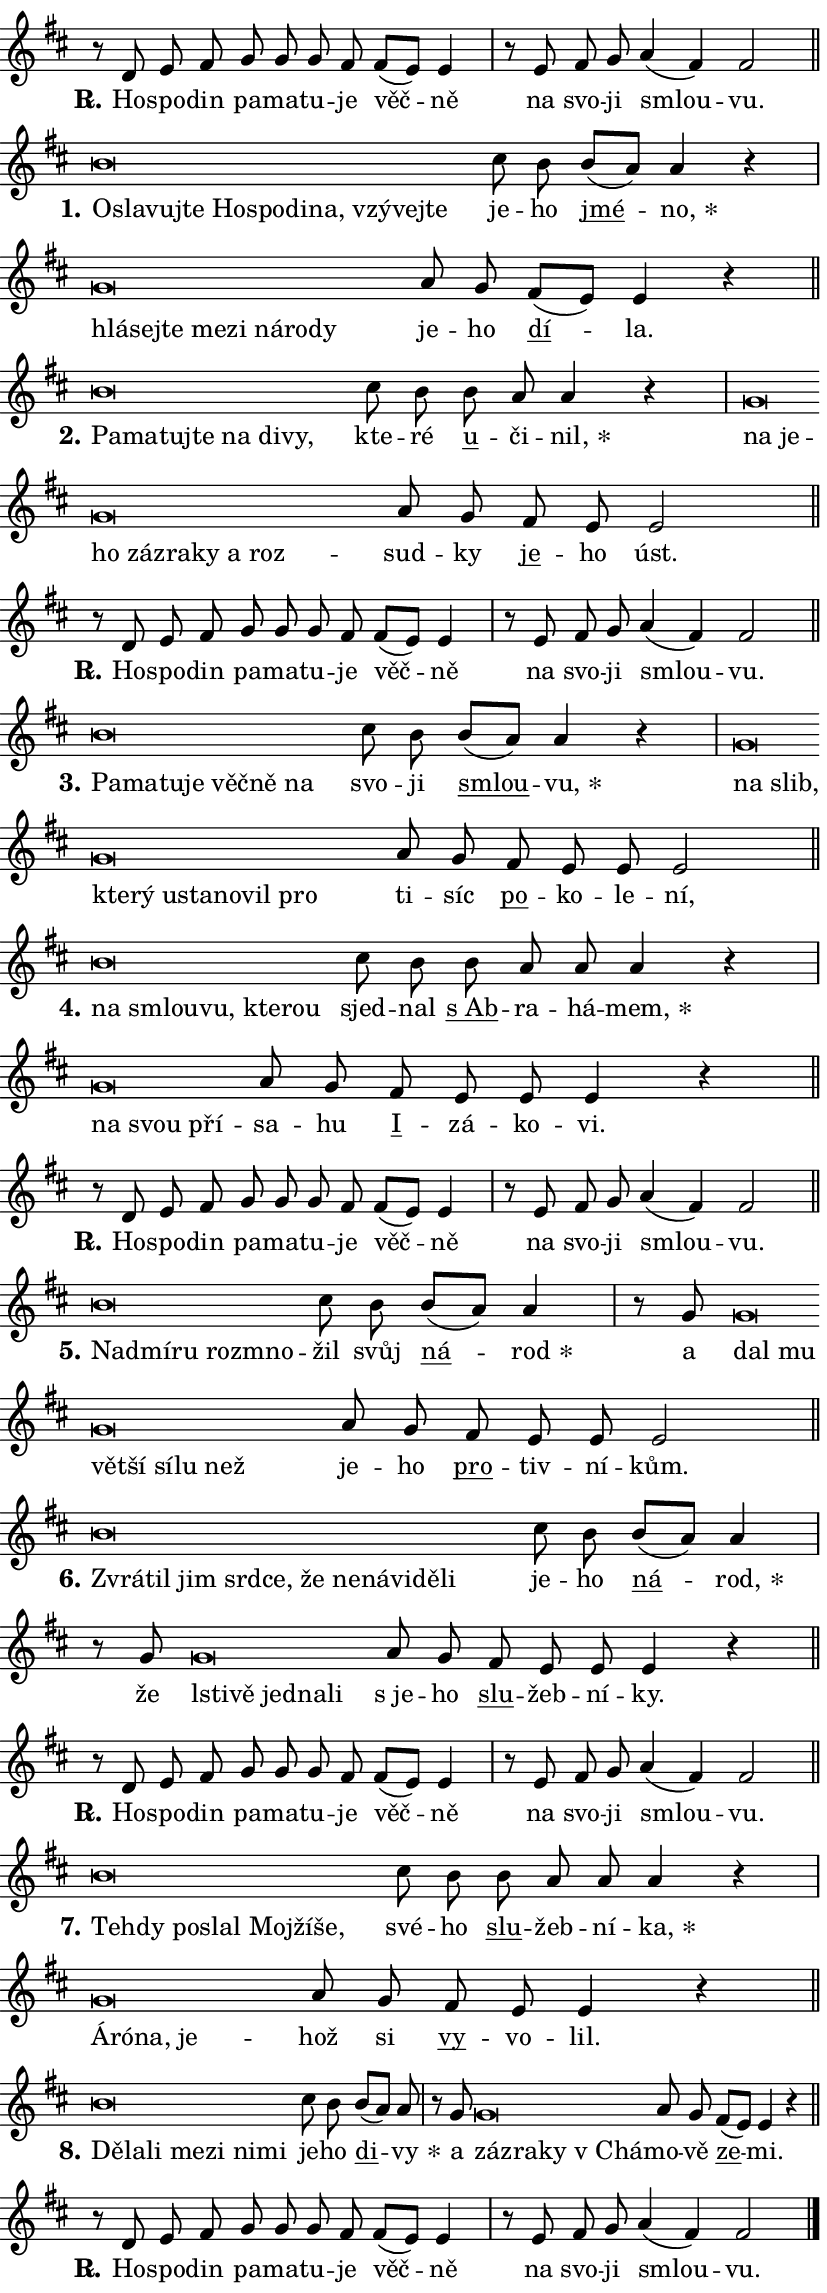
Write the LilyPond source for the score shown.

\version "2.24.0"
\header { tagline = "" }
\paper {
  indent = 0\cm
  top-margin = 0\cm
  right-margin = 0.13\cm % to fit lyric hyphens
  bottom-margin = 0\cm
  left-margin = 0\cm
  paper-width = 14\cm
  page-breaking = #ly:one-page-breaking
  system-system-spacing.basic-distance = #11
  score-system-spacing.basic-distance = #11
  ragged-last = ##f
}


%% Author: Thomas Morley
%% https://lists.gnu.org/archive/html/lilypond-user/2020-05/msg00002.html
#(define (line-position grob)
"Returns position of @var[grob} in current system:
   @code{'start}, if at first time-step
   @code{'end}, if at last time-step
   @code{'middle} otherwise
"
  (let* ((col (ly:item-get-column grob))
         (ln (ly:grob-object col 'left-neighbor))
         (rn (ly:grob-object col 'right-neighbor))
         (col-to-check-left (if (ly:grob? ln) ln col))
         (col-to-check-right (if (ly:grob? rn) rn col))
         (break-dir-left
           (and
             (ly:grob-property col-to-check-left 'non-musical #f)
             (ly:item-break-dir col-to-check-left)))
         (break-dir-right
           (and
             (ly:grob-property col-to-check-right 'non-musical #f)
             (ly:item-break-dir col-to-check-right))))
        (cond ((eqv? 1 break-dir-left) 'start)
              ((eqv? -1 break-dir-right) 'end)
              (else 'middle))))

#(define (tranparent-at-line-position vctor)
  (lambda (grob)
  "Relying on @code{line-position} select the relevant enry from @var{vctor}.
Used to determine transparency,"
    (case (line-position grob)
      ((end) (not (vector-ref vctor 0)))
      ((middle) (not (vector-ref vctor 1)))
      ((start) (not (vector-ref vctor 2))))))

noteHeadBreakVisibility =
#(define-music-function (break-visibility)(vector?)
"Makes @code{NoteHead}s transparent relying on @var{break-visibility}"
#{
  \override NoteHead.transparent =
    #(tranparent-at-line-position break-visibility)
#})

#(define delete-ledgers-for-transparent-note-heads
  (lambda (grob)
    "Reads whether a @code{NoteHead} is transparent.
If so this @code{NoteHead} is removed from @code{'note-heads} from
@var{grob}, which is supposed to be @code{LedgerLineSpanner}.
As a result ledgers are not printed for this @code{NoteHead}"
    (let* ((nhds-array (ly:grob-object grob 'note-heads))
           (nhds-list
             (if (ly:grob-array? nhds-array)
                 (ly:grob-array->list nhds-array)
                 '()))
           ;; Relies on the transparent-property being done before
           ;; Staff.LedgerLineSpanner.after-line-breaking is executed.
           ;; This is fragile ...
           (to-keep
             (remove
               (lambda (nhd)
                 (ly:grob-property nhd 'transparent #f))
               nhds-list)))
      ;; TODO find a better method to iterate over grob-arrays, similiar
      ;; to filter/remove etc for lists
      ;; For now rebuilt from scratch
      (set! (ly:grob-object grob 'note-heads)  '())
      (for-each
        (lambda (nhd)
          (ly:pointer-group-interface::add-grob grob 'note-heads nhd))
        to-keep))))

squashNotes = {
  \override NoteHead.X-extent = #'(-0.2 . 0.2)
  \override NoteHead.Y-extent = #'(-0.75 . 0)
  \override NoteHead.stencil =
    #(lambda (grob)
       (let ((pos (ly:grob-property grob 'staff-position)))
         (begin
           (if (< pos -7) (display "ERROR: Lower brevis then expected\n") (display ""))
           (if (<= pos -6) ly:text-interface::print ly:note-head::print))))
}
unSquashNotes = {
  \revert NoteHead.X-extent
  \revert NoteHead.Y-extent
  \revert NoteHead.stencil
}

hideNotes = \noteHeadBreakVisibility #begin-of-line-visible
unHideNotes = \noteHeadBreakVisibility #all-visible

% work-around for resetting accidentals
% https://lilypond.org/doc/v2.23/Documentation/notation/displaying-rhythms#unmetered-music
cadenzaMeasure = {
  \cadenzaOff
  \partial 1024 s1024
  \cadenzaOn
}

#(define-markup-command (accent layout props text) (markup?)
  "Underline accented syllable"
  (interpret-markup layout props
    #{\markup \override #'(offset . 4.3) \underline { #text }#}))

responsum = \markup \concat {
  "R" \hspace #-1.05 \path #0.1 #'((moveto 0 0.07) (lineto 0.9 0.8)) \hspace #0.05 "."
}

spaceSize = #0.6828661417322834 % exact space size for TeX Gyre Schola

\layout {
  \context {
    \Staff
    \remove "Time_signature_engraver"
    \override LedgerLineSpanner.after-line-breaking = #delete-ledgers-for-transparent-note-heads
  }
  \context {
    \Lyrics {
      \override LyricSpace.minimum-distance = \spaceSize
      \override LyricText.font-name = #"TeX Gyre Schola"
      \override LyricText.font-size = 1
      \override StanzaNumber.font-name = #"TeX Gyre Schola Bold"
      \override StanzaNumber.font-size = 1
    }
  }
  \context {
    \Score 
    \override NoteHead.text =
      #(lambda (grob) 
        (let ((pos (ly:grob-property grob 'staff-position)))
          #{\markup {
            \combine
              \halign #-0.55 \raise #(if (= pos -6) 0 0.5) \override #'(thickness . 2) \draw-line #'(3.2 . 0)
              \musicglyph "noteheads.sM1"
          }#}))
  }
}

% magnetic-lyrics.ily
%
%   written by
%     Jean Abou Samra <jean@abou-samra.fr>
%     Werner Lemberg <wl@gnu.org>
%
%   adapted by
%     Jiri Hon <jiri.hon@gmail.com>
%
% Version 2022-Apr-15

% https://www.mail-archive.com/lilypond-user@gnu.org/msg149350.html

#(define (Left_hyphen_pointer_engraver context)
   "Collect syllable-hyphen-syllable occurrences in lyrics and store
them in properties.  This engraver only looks to the left.  For
example, if the lyrics input is @code{foo -- bar}, it does the
following.

@itemize @bullet
@item
Set the @code{text} property of the @code{LyricHyphen} grob between
@q{foo} and @q{bar} to @code{foo}.

@item
Set the @code{left-hyphen} property of the @code{LyricText} grob with
text @q{foo} to the @code{LyricHyphen} grob between @q{foo} and
@q{bar}.
@end itemize

Use this auxiliary engraver in combination with the
@code{lyric-@/text::@/apply-@/magnetic-@/offset!} hook."
   (let ((hyphen #f)
         (text #f))
     (make-engraver
      (acknowledgers
       ((lyric-syllable-interface engraver grob source-engraver)
        (set! text grob)))
      (end-acknowledgers
       ((lyric-hyphen-interface engraver grob source-engraver)
        ;(when (not (grob::has-interface grob 'lyric-space-interface))
          (set! hyphen grob)));)
      ((stop-translation-timestep engraver)
       (when (and text hyphen)
         (ly:grob-set-object! text 'left-hyphen hyphen))
       (set! text #f)
       (set! hyphen #f)))))

#(define (lyric-text::apply-magnetic-offset! grob)
   "If the space between two syllables is less than the value in
property @code{LyricText@/.details@/.squash-threshold}, move the right
syllable to the left so that it gets concatenated with the left
syllable.

Use this function as a hook for
@code{LyricText@/.after-@/line-@/breaking} if the
@code{Left_@/hyphen_@/pointer_@/engraver} is active."
   (let ((hyphen (ly:grob-object grob 'left-hyphen #f)))
     (when hyphen
       (let ((left-text (ly:spanner-bound hyphen LEFT)))
         (when (grob::has-interface left-text 'lyric-syllable-interface)
           (let* ((common (ly:grob-common-refpoint grob left-text X))
                  (this-x-ext (ly:grob-extent grob common X))
                  (left-x-ext
                   (begin
                     ;; Trigger magnetism for left-text.
                     (ly:grob-property left-text 'after-line-breaking)
                     (ly:grob-extent left-text common X)))
                  ;; `delta` is the gap width between two syllables.
                  (delta (- (interval-start this-x-ext)
                            (interval-end left-x-ext)))
                  (details (ly:grob-property grob 'details))
                  (threshold (assoc-get 'squash-threshold details 0.2)))
             (when (< delta threshold)
               (let* (;; We have to manipulate the input text so that
                      ;; ligatures crossing syllable boundaries are not
                      ;; disabled.  For languages based on the Latin
                      ;; script this is essentially a beautification.
                      ;; However, for non-Western scripts it can be a
                      ;; necessity.
                      (lt (ly:grob-property left-text 'text))
                      (rt (ly:grob-property grob 'text))
                      (is-space (grob::has-interface hyphen 'lyric-space-interface))
                      (space (if is-space " " ""))
                      (extra-delta (if is-space spaceSize 0))
                      ;; Append new syllable.
                      (ltrt-space (if (and (string? lt) (string? rt))
                                (string-append lt space rt)
                                (make-concat-markup (list lt space rt))))
                      ;; Right-align `ltrt` to the right side.
                      (ltrt-space-markup (grob-interpret-markup
                               grob
                               (make-translate-markup
                                (cons (interval-length this-x-ext) 0)
                                (make-right-align-markup ltrt-space)))))
                 (begin
                   ;; Don't print `left-text`.
                   (ly:grob-set-property! left-text 'stencil #f)
                   ;; Set text and stencil (which holds all collected
                   ;; syllables so far) and shift it to the left.
                   (ly:grob-set-property! grob 'text ltrt-space)
                   (ly:grob-set-property! grob 'stencil ltrt-space-markup)
                   (ly:grob-translate-axis! grob (- (- delta extra-delta)) X))))))))))


#(define (lyric-hyphen::displace-bounds-first grob)
   ;; Make very sure this callback isn't triggered too early.
   (let ((left (ly:spanner-bound grob LEFT))
         (right (ly:spanner-bound grob RIGHT)))
     (ly:grob-property left 'after-line-breaking)
     (ly:grob-property right 'after-line-breaking)
     (ly:lyric-hyphen::print grob)))

squashThreshold = #0.4

\layout {
  \context {
    \Lyrics
    \consists #Left_hyphen_pointer_engraver
    \override LyricText.after-line-breaking =
      #lyric-text::apply-magnetic-offset!
    \override LyricHyphen.stencil = #lyric-hyphen::displace-bounds-first
    \override LyricText.details.squash-threshold = \squashThreshold
    \override LyricHyphen.minimum-distance = 0
    \override LyricHyphen.minimum-length = \squashThreshold
  }
}

squashText = \override LyricText.details.squash-threshold = 9999
unSquashText = \override LyricText.details.squash-threshold = \squashThreshold

leftText = \override LyricText.self-alignment-X = #LEFT
unLeftText = \revert LyricText.self-alignment-X

starOffset = #(lambda (grob) 
                (let ((x_offset (ly:self-alignment-interface::aligned-on-x-parent grob)))
                  (if (= x_offset 0) 0 (+ x_offset 1.2))))

star = #(define-music-function (syllable)(string?)
"Append star separator at the end of a syllable"
#{
  \once \override LyricText.X-offset = #starOffset
  \lyricmode { \markup {
    #syllable
    \override #'((font-name . "TeX Gyre Schola Bold")) \hspace #0.2 \lower #0.65 \larger "*"
  } }
#})

starAccent = #(define-music-function (syllable)(string?)
"Append star separator at the end of a syllable and make accent"
#{
  \once \override LyricText.X-offset = #starOffset
  \lyricmode { \markup {
    \accent #syllable
    \override #'((font-name . "TeX Gyre Schola Bold")) \hspace #0.2 \lower #0.65 \larger "*"
  } }
#})

breath = #(define-music-function (syllable)(string?)
"Append breathing indicator at the end of a syllable"
#{
  \lyricmode { \markup { #syllable "+" } }
#})

optionalBreath = #(define-music-function (syllable)(string?)
"Append optional breathing indicator at the end of a syllable"
#{
  \lyricmode { \markup { #syllable "(+)" } }
#})


\score {
    <<
        \new Voice = "melody" { \cadenzaOn \key d \major \relative { r8 d' e fis g g g fis \bar "" fis[( e)] e4 \cadenzaMeasure \bar "|" r8 e fis g \bar "" a4( fis) fis2 \cadenzaMeasure \bar "||" \break } }
        \new Lyrics \lyricsto "melody" { \lyricmode { \set stanza = \responsum
Ho -- spo -- din pa -- ma -- tu -- je věč -- ně na svo -- ji smlou -- vu. } }
    >>
    \layout {}
}

\score {
    <<
        \new Voice = "melody" { \cadenzaOn \key d \major \relative { \squashNotes b'\breve*1/16 \hideNotes \breve*1/16 \bar "" \breve*1/16 \bar "" \breve*1/16 \bar "" \breve*1/16 \bar "" \breve*1/16 \bar "" \breve*1/16 \bar "" \breve*1/16 \bar "" \breve*1/16 \bar "" \breve*1/16 \breve*1/16 \bar "" \unHideNotes \unSquashNotes cis8 b \bar "" b[( a)] a4 r \cadenzaMeasure \bar "|" \squashNotes g\breve*1/16 \hideNotes \breve*1/16 \bar "" \breve*1/16 \bar "" \breve*1/16 \bar "" \breve*1/16 \bar "" \breve*1/16 \bar "" \breve*1/16 \breve*1/16 \bar "" \unHideNotes \unSquashNotes a8 g \bar "" fis[( e)] e4 r \cadenzaMeasure \bar "||" \break } }
        \new Lyrics \lyricsto "melody" { \lyricmode { \set stanza = "1."
\leftText O -- \squashText sla -- vuj -- te Ho -- spo -- di -- na, vzý -- vej -- te \unLeftText \unSquashText je -- ho \markup \accent jmé -- \star no, \leftText hlá -- \squashText sej -- te me -- zi ná -- ro -- dy \unLeftText \unSquashText je -- ho \markup \accent dí -- la. } }
    >>
    \layout {}
}

\score {
    <<
        \new Voice = "melody" { \cadenzaOn \key d \major \relative { \squashNotes b'\breve*1/16 \hideNotes \breve*1/16 \bar "" \breve*1/16 \bar "" \breve*1/16 \bar "" \breve*1/16 \bar "" \breve*1/16 \breve*1/16 \bar "" \unHideNotes \unSquashNotes cis8 b \bar "" b a a4 r \cadenzaMeasure \bar "|" \squashNotes g\breve*1/16 \hideNotes \breve*1/16 \bar "" \breve*1/16 \bar "" \breve*1/16 \bar "" \breve*1/16 \bar "" \breve*1/16 \bar "" \breve*1/16 \breve*1/16 \bar "" \unHideNotes \unSquashNotes a8 g \bar "" fis e e2 \cadenzaMeasure \bar "||" \break } }
        \new Lyrics \lyricsto "melody" { \lyricmode { \set stanza = "2."
\leftText Pa -- \squashText ma -- tuj -- te na di -- vy, \unLeftText \unSquashText kte -- ré \markup \accent u -- či -- \star nil, \leftText na \squashText je -- ho zá -- zra -- ky a roz -- \unLeftText \unSquashText sud -- ky \markup \accent je -- ho úst. } }
    >>
    \layout {}
}

\score {
    <<
        \new Voice = "melody" { \cadenzaOn \key d \major \relative { r8 d' e fis g g g fis \bar "" fis[( e)] e4 \cadenzaMeasure \bar "|" r8 e fis g \bar "" a4( fis) fis2 \cadenzaMeasure \bar "||" \break } }
        \new Lyrics \lyricsto "melody" { \lyricmode { \set stanza = \responsum
Ho -- spo -- din pa -- ma -- tu -- je věč -- ně na svo -- ji smlou -- vu. } }
    >>
    \layout {}
}

\score {
    <<
        \new Voice = "melody" { \cadenzaOn \key d \major \relative { \squashNotes b'\breve*1/16 \hideNotes \breve*1/16 \bar "" \breve*1/16 \bar "" \breve*1/16 \bar "" \breve*1/16 \bar "" \breve*1/16 \breve*1/16 \bar "" \unHideNotes \unSquashNotes cis8 b \bar "" b[( a)] a4 r \cadenzaMeasure \bar "|" \squashNotes g\breve*1/16 \hideNotes \breve*1/16 \bar "" \breve*1/16 \bar "" \breve*1/16 \bar "" \breve*1/16 \bar "" \breve*1/16 \bar "" \breve*1/16 \bar "" \breve*1/16 \breve*1/16 \bar "" \unHideNotes \unSquashNotes a8 g \bar "" fis e e e2 \cadenzaMeasure \bar "||" \break } }
        \new Lyrics \lyricsto "melody" { \lyricmode { \set stanza = "3."
\leftText Pa -- \squashText ma -- tu -- je věč -- ně na \unLeftText \unSquashText svo -- ji \markup \accent smlou -- \star vu, \leftText na \squashText slib, kte -- rý u -- sta -- no -- vil pro \unLeftText \unSquashText ti -- síc \markup \accent po -- ko -- le -- ní, } }
    >>
    \layout {}
}

\score {
    <<
        \new Voice = "melody" { \cadenzaOn \key d \major \relative { \squashNotes b'\breve*1/16 \hideNotes \breve*1/16 \bar "" \breve*1/16 \bar "" \breve*1/16 \breve*1/16 \bar "" \unHideNotes \unSquashNotes cis8 b \bar "" b a a a4 r \cadenzaMeasure \bar "|" \squashNotes g\breve*1/16 \hideNotes \breve*1/16 \breve*1/16 \bar "" \unHideNotes \unSquashNotes a8 g \bar "" fis e e e4 r \cadenzaMeasure \bar "||" \break } }
        \new Lyrics \lyricsto "melody" { \lyricmode { \set stanza = "4."
\leftText na \squashText smlou -- vu, kte -- rou \unLeftText \unSquashText sjed -- nal \markup \accent "s Ab" -- ra -- há -- \star mem, \leftText na \squashText svou pří -- \unLeftText \unSquashText sa -- hu \markup \accent I -- zá -- ko -- vi. } }
    >>
    \layout {}
}

\score {
    <<
        \new Voice = "melody" { \cadenzaOn \key d \major \relative { r8 d' e fis g g g fis \bar "" fis[( e)] e4 \cadenzaMeasure \bar "|" r8 e fis g \bar "" a4( fis) fis2 \cadenzaMeasure \bar "||" \break } }
        \new Lyrics \lyricsto "melody" { \lyricmode { \set stanza = \responsum
Ho -- spo -- din pa -- ma -- tu -- je věč -- ně na svo -- ji smlou -- vu. } }
    >>
    \layout {}
}

\score {
    <<
        \new Voice = "melody" { \cadenzaOn \key d \major \relative { \squashNotes b'\breve*1/16 \hideNotes \breve*1/16 \bar "" \breve*1/16 \bar "" \breve*1/16 \breve*1/16 \bar "" \unHideNotes \unSquashNotes cis8 b \bar "" b[( a)] a4 \cadenzaMeasure \bar "|" r8 g8 \squashNotes g\breve*1/16 \hideNotes \breve*1/16 \bar "" \breve*1/16 \bar "" \breve*1/16 \bar "" \breve*1/16 \bar "" \breve*1/16 \breve*1/16 \bar "" \unHideNotes \unSquashNotes a8 g \bar "" fis e e e2 \cadenzaMeasure \bar "||" \break } }
        \new Lyrics \lyricsto "melody" { \lyricmode { \set stanza = "5."
\leftText Nad -- \squashText mí -- ru roz -- mno -- \unLeftText \unSquashText žil svůj \markup \accent ná -- \star rod a \leftText dal \squashText mu vět -- ší sí -- lu než \unLeftText \unSquashText je -- ho \markup \accent pro -- tiv -- ní -- kům. } }
    >>
    \layout {}
}

\score {
    <<
        \new Voice = "melody" { \cadenzaOn \key d \major \relative { \squashNotes b'\breve*1/16 \hideNotes \breve*1/16 \bar "" \breve*1/16 \bar "" \breve*1/16 \bar "" \breve*1/16 \bar "" \breve*1/16 \bar "" \breve*1/16 \bar "" \breve*1/16 \bar "" \breve*1/16 \bar "" \breve*1/16 \breve*1/16 \bar "" \unHideNotes \unSquashNotes cis8 b \bar "" b[( a)] a4 \cadenzaMeasure \bar "|" r8 g8 \squashNotes g\breve*1/16 \hideNotes \breve*1/16 \bar "" \breve*1/16 \bar "" \breve*1/16 \breve*1/16 \bar "" \unHideNotes \unSquashNotes a8 g \bar "" fis e e e4 r \cadenzaMeasure \bar "||" \break } }
        \new Lyrics \lyricsto "melody" { \lyricmode { \set stanza = "6."
\leftText Zvrá -- \squashText til jim srd -- ce, že ne -- ná -- vi -- dě -- li \unLeftText \unSquashText je -- ho \markup \accent ná -- \star rod, že \leftText lsti -- \squashText vě jed -- na -- li \unLeftText \unSquashText "s je" -- ho \markup \accent slu -- žeb -- ní -- ky. } }
    >>
    \layout {}
}

\score {
    <<
        \new Voice = "melody" { \cadenzaOn \key d \major \relative { r8 d' e fis g g g fis \bar "" fis[( e)] e4 \cadenzaMeasure \bar "|" r8 e fis g \bar "" a4( fis) fis2 \cadenzaMeasure \bar "||" \break } }
        \new Lyrics \lyricsto "melody" { \lyricmode { \set stanza = \responsum
Ho -- spo -- din pa -- ma -- tu -- je věč -- ně na svo -- ji smlou -- vu. } }
    >>
    \layout {}
}

\score {
    <<
        \new Voice = "melody" { \cadenzaOn \key d \major \relative { \squashNotes b'\breve*1/16 \hideNotes \breve*1/16 \bar "" \breve*1/16 \bar "" \breve*1/16 \bar "" \breve*1/16 \bar "" \breve*1/16 \breve*1/16 \bar "" \unHideNotes \unSquashNotes cis8 b \bar "" b a a a4 r \cadenzaMeasure \bar "|" \squashNotes g\breve*1/16 \hideNotes \breve*1/16 \bar "" \breve*1/16 \breve*1/16 \bar "" \unHideNotes \unSquashNotes a8 g \bar "" fis e e4 r \cadenzaMeasure \bar "||" \break } }
        \new Lyrics \lyricsto "melody" { \lyricmode { \set stanza = "7."
\leftText Teh -- \squashText dy po -- slal Moj -- ží -- še, \unLeftText \unSquashText své -- ho \markup \accent slu -- žeb -- ní -- \star ka, \leftText Á -- \squashText ró -- na, je -- \unLeftText \unSquashText hož si \markup \accent vy -- vo -- lil. } }
    >>
    \layout {}
}

\score {
    <<
        \new Voice = "melody" { \cadenzaOn \key d \major \relative { \squashNotes b'\breve*1/16 \hideNotes \breve*1/16 \bar "" \breve*1/16 \bar "" \breve*1/16 \bar "" \breve*1/16 \bar "" \breve*1/16 \breve*1/16 \bar "" \unHideNotes \unSquashNotes cis8 b \bar "" b[( a)] a \cadenzaMeasure \bar "|" r8 g8 \squashNotes g\breve*1/16 \hideNotes \breve*1/16 \bar "" \breve*1/16 \breve*1/16 \bar "" \unHideNotes \unSquashNotes a8 g \bar "" fis[( e)] e4 r \cadenzaMeasure \bar "||" \break } }
        \new Lyrics \lyricsto "melody" { \lyricmode { \set stanza = "8."
\leftText Dě -- \squashText la -- li me -- zi ni -- mi \unLeftText \unSquashText je -- ho \markup \accent di -- \star vy a \leftText zá -- \squashText zra -- ky "v Chá" -- \unLeftText \unSquashText mo -- vě \markup \accent ze -- mi. } }
    >>
    \layout {}
}

\score {
    <<
        \new Voice = "melody" { \cadenzaOn \key d \major \relative { r8 d' e fis g g g fis \bar "" fis[( e)] e4 \cadenzaMeasure \bar "|" r8 e fis g \bar "" a4( fis) fis2 \cadenzaMeasure \bar "||" \break } \bar "|." }
        \new Lyrics \lyricsto "melody" { \lyricmode { \set stanza = \responsum
Ho -- spo -- din pa -- ma -- tu -- je věč -- ně na svo -- ji smlou -- vu. } }
    >>
    \layout {}
}
